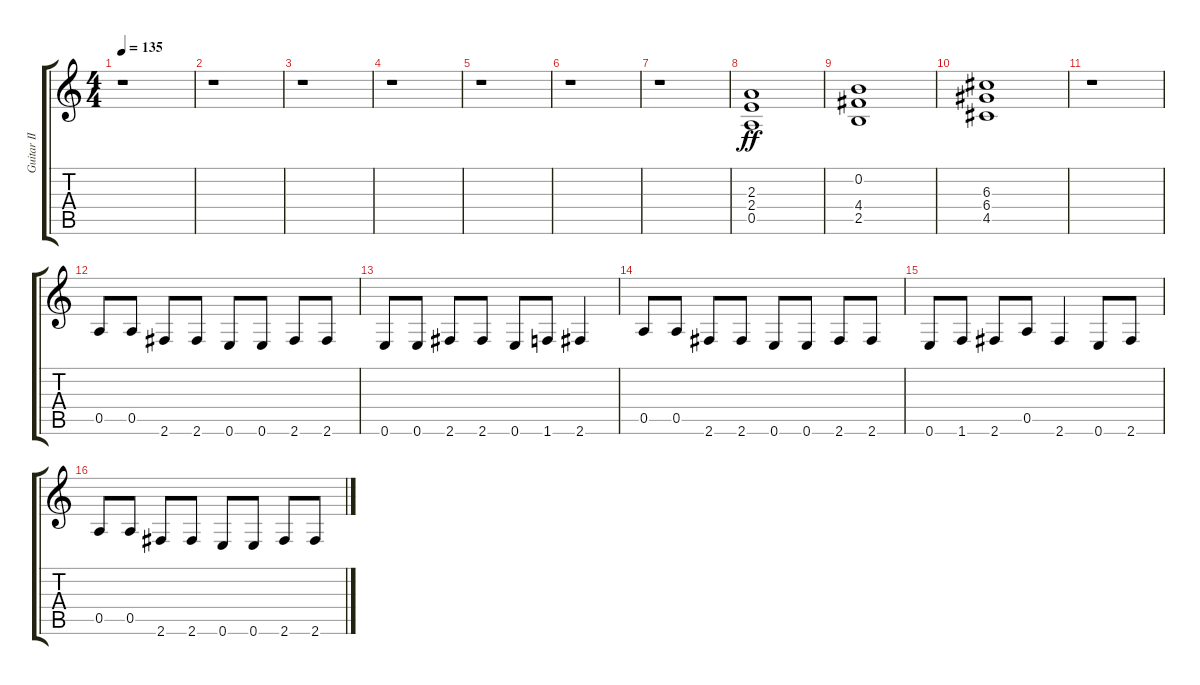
\track ("Guitar II" "Guitar II") {instrument distortionguitar}
\staff {score tabs}
\tuning (E4 B3 G3 D3 A2 E2) {hide}
\ts (4 4)
\tempo 135
\clef g2
\ks c
r.1{dy f} |
r.1 |
r.1 |
r.1 |
r.1 |
r.1 |
r.1 |
(2.3 2.4 0.5).1{dy ff} |
(0.2 4.4 2.5).1 |
(6.3 6.4 4.5).1 |
r.1 |
0.5.8 0.5.8 2.6.8 2.6.8 0.6.8 0.6.8 2.6.8 2.6.8 |
0.6.8 0.6.8 2.6.8 2.6.8 0.6.8 1.6.8 2.6.4 |
0.5.8 0.5.8 2.6.8 2.6.8 0.6.8 0.6.8 2.6.8 2.6.8 |
0.6.8 1.6.8 2.6.8 0.5.8 2.6.4 0.6.8 2.6.8 |
0.5.8 0.5.8 2.6.8 2.6.8 0.6.8 0.6.8 2.6.8 2.6.8
